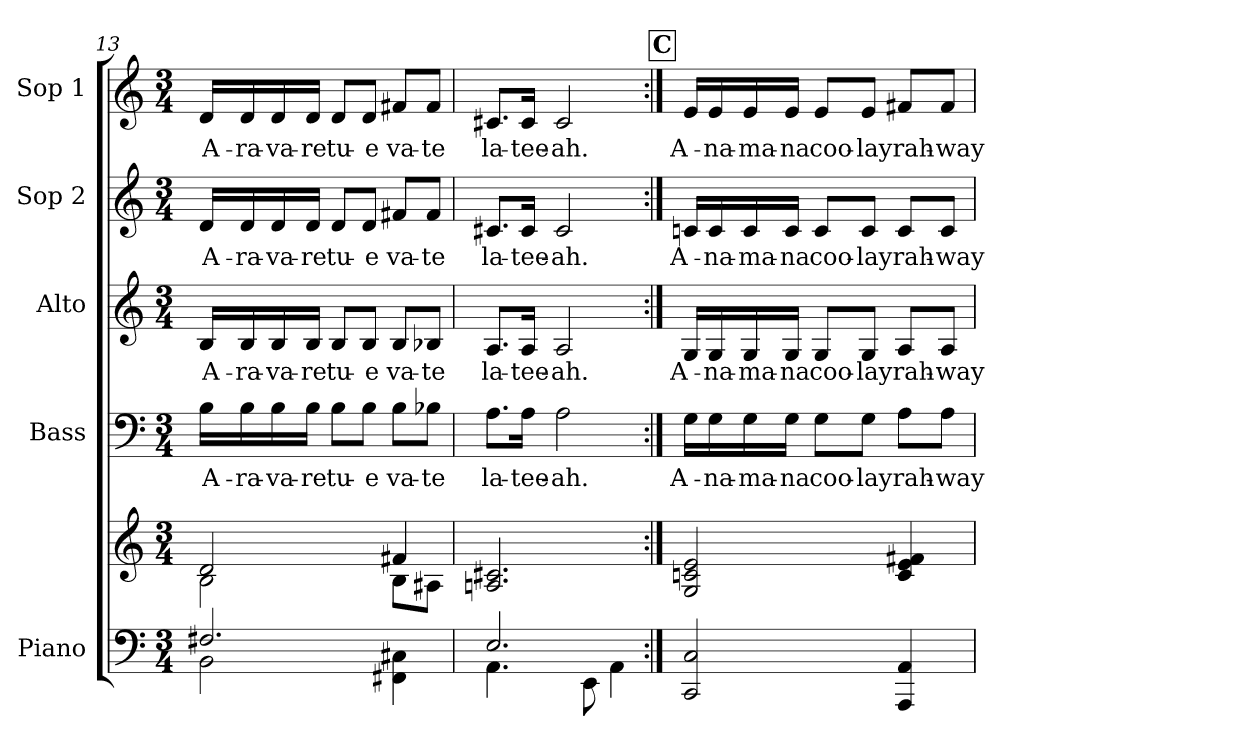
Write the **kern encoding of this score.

**kern	**kern	**kern	**text	**kern	**text	**kern	**text	**kern	**text
*part5	*part5	*part4	*part4	*part3	*part3	*part2	*part2	*part1	*part1
*staff6	*staff5	*staff4	*staff4	*staff3	*staff3	*staff2	*staff2	*staff1	*staff1
*I"Piano	*	*I"Bass	*	*I"Alto	*	*I"Sop 2	*	*I"Sop 1	*
*I'Pno.	*	*I'B.	*	*I'A.	*	*I'S.2	*	*I'S.1	*
*clefF4	*clefG2	*clefF4	*	*clefG2	*	*clefG2	*	*clefG2	*
*k[]	*k[]	*k[]	*	*k[]	*	*k[]	*	*k[]	*
*M3/4	*M3/4	*M3/4	*	*M3/4	*	*M3/4	*	*M3/4	*
=13	=13	=13	=13	=13	=13	=13	=13	=13	=13
*^	*^	*	*	*	*	*	*	*	*
2.F#X/	2BB\	2d/	2B\	16B\LL	A-	16B/LL	A-	16d/LL	A-	16d/LL	A-
.	.	.	.	16B\	-ra-	16B/	-ra-	16d/	-ra-	16d/	-ra-
.	.	.	.	16B\	-va-	16B/	-va-	16d/	-va-	16d/	-va-
.	.	.	.	16B\JJ	-re	16B/JJ	-re	16d/JJ	-re	16d/JJ	-re
.	.	.	.	8B\L	tu-	8B/L	tu-	8d/L	tu-	8d/L	tu-
.	.	.	.	8B\J	-e	8B/J	-e	8d/J	-e	8d/J	-e
.	4FF#X\ 4C#X\	4f#X/	8B\L	8B\L	va-	8B/L	va-	8f#X/L	va-	8f#X/L	va-
.	.	.	8A#X\J	8B-X\J	-te	8B-X/J	-te	8f#/J	-te	8f#/J	-te
*	*	*v	*v	*	*	*	*	*	*	*	*
=14	=14	=14	=14	=14	=14	=14	=14	=14	=14	=14
2.E/	4.AA\	2.An/ 2.c#X/	8.A\L	la-	8.A/L	la-	8.c#X/L	la-	8.c#X/L	la-
.	.	.	16A\Jk	-tee-	16A/Jk	-tee-	16c#/Jk	-tee-	16c#/Jk	-tee-
.	.	.	2A\	-ah.	2A/	-ah.	2c#/	-ah.	2c#/	-ah.
.	8EE\	.	.	.	.	.	.	.	.	.
.	4AA\	.	.	.	.	.	.	.	.	.
*v	*v	*	*	*	*	*	*	*	*	*
!!LO:LB:g=z
!!LO:REH:place=s1:a:B:fs=15.4267:t=C
=15:|!	=15:|!	=15:|!	=15:|!	=15:|!	=15:|!	=15:|!	=15:|!	=15:|!	=15:|!
2CC/ 2C/	2G/ 2cn/ 2e/	16G\LL	A-	16G/LL	A-	16cn/LL	A-	16e/LL	A-
.	.	16G\	-na-	16G/	-na-	16c/	-na-	16e/	-na-
.	.	16G\	-ma-	16G/	-ma-	16c/	-ma-	16e/	-ma-
.	.	16G\JJ	-na	16G/JJ	-na	16c/JJ	-na	16e/JJ	-na
.	.	8G\L	coo-	8G/L	coo-	8c/L	coo-	8e/L	coo-
.	.	8G\J	-lay	8G/J	-lay	8c/J	-lay	8e/J	-lay
4AAA/ 4AA/	4c/ 4e/ 4f#X/	8A\L	rah-	8A/L	rah-	8c/L	rah-	8f#X/L	rah-
.	.	8A\J	-way	8A/J	-way	8c/J	-way	8f#/J	-way
=	=	=	=	=	=	=	=	=	=
*-	*-	*-	*-	*-	*-	*-	*-	*-	*-
